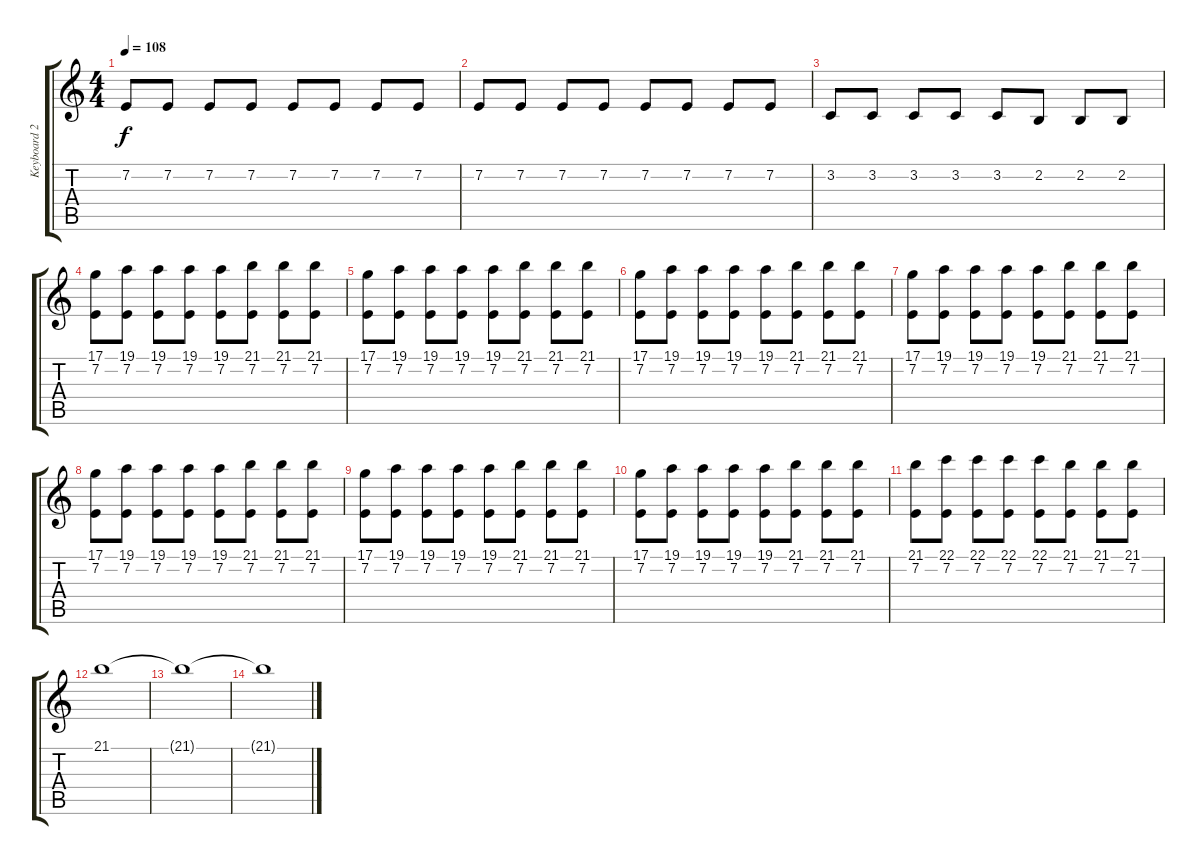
\track ("Keyboard 2" "Keyboard 2") {instrument lead1square}
\staff {score tabs}
\tuning (D4 A3 F3 C3 G2 C2) {hide}
\ts (4 4)
\tempo 108
\clef g2
\ks c
7.2.8{dy f} 7.2.8 7.2.8 7.2.8 7.2.8 7.2.8 7.2.8 7.2.8 |
7.2.8 7.2.8 7.2.8 7.2.8 7.2.8 7.2.8 7.2.8 7.2.8 |
3.2.8 3.2.8 3.2.8 3.2.8 3.2.8 2.2.8 2.2.8 2.2.8 |
(17.1 7.2).8 (19.1 7.2).8 (19.1 7.2).8 (19.1 7.2).8 (19.1 7.2).8 (21.1 7.2).8 (21.1 7.2).8 (21.1 7.2).8 |
(17.1 7.2).8 (19.1 7.2).8 (19.1 7.2).8 (19.1 7.2).8 (19.1 7.2).8 (21.1 7.2).8 (21.1 7.2).8 (21.1 7.2).8 |
(17.1 7.2).8 (19.1 7.2).8 (19.1 7.2).8 (19.1 7.2).8 (19.1 7.2).8 (21.1 7.2).8 (21.1 7.2).8 (21.1 7.2).8 |
(17.1 7.2).8 (19.1 7.2).8 (19.1 7.2).8 (19.1 7.2).8 (19.1 7.2).8 (21.1 7.2).8 (21.1 7.2).8 (21.1 7.2).8 |
(17.1 7.2).8 (19.1 7.2).8 (19.1 7.2).8 (19.1 7.2).8 (19.1 7.2).8 (21.1 7.2).8 (21.1 7.2).8 (21.1 7.2).8 |
(17.1 7.2).8 (19.1 7.2).8 (19.1 7.2).8 (19.1 7.2).8 (19.1 7.2).8 (21.1 7.2).8 (21.1 7.2).8 (21.1 7.2).8 |
(17.1 7.2).8 (19.1 7.2).8 (19.1 7.2).8 (19.1 7.2).8 (19.1 7.2).8 (21.1 7.2).8 (21.1 7.2).8 (21.1 7.2).8 |
(21.1 7.2).8 (22.1 7.2).8 (22.1 7.2).8 (22.1 7.2).8 (22.1 7.2).8 (21.1 7.2).8 (21.1 7.2).8 (21.1 7.2).8 |
21.1.1 |
21.1{t}.1 |
21.1{t}.1
